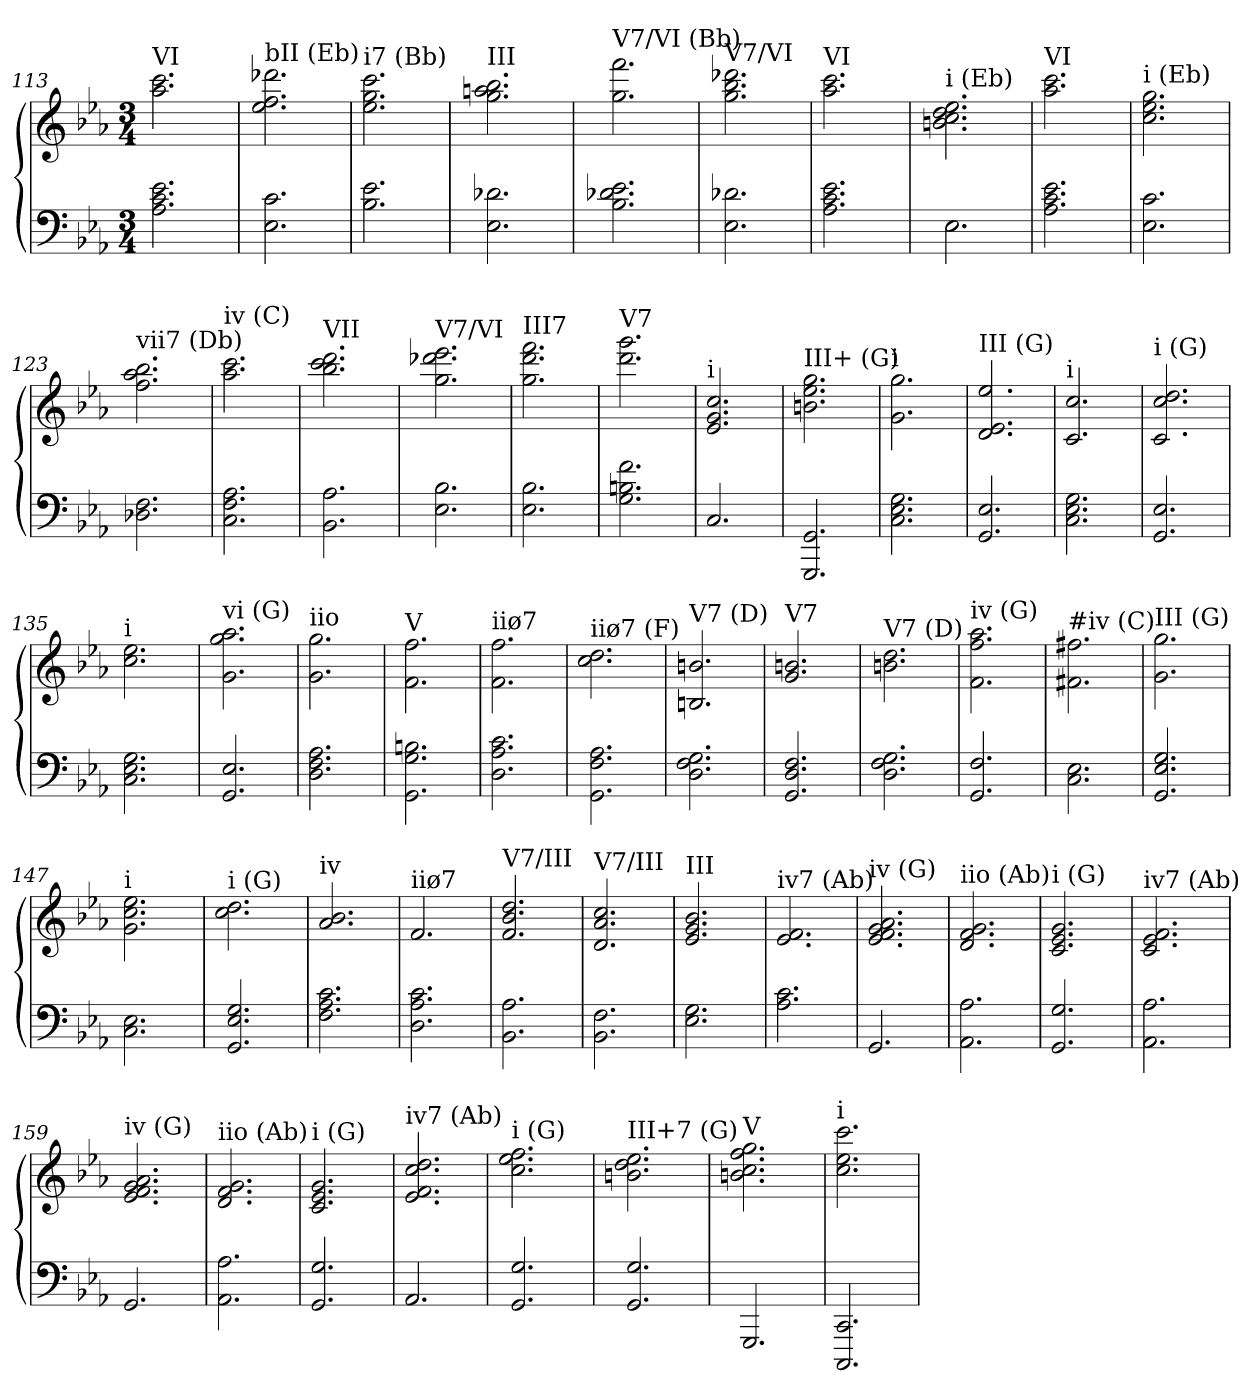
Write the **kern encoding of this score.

**kern	**kern
*part2	*part1
*staff2	*staff1
*clefF4	*clefG2
*k[b-e-a-]	*k[b-e-a-]
*c:	*c:
*M3/4	*M3/4
=113	=113
!	!LO:TX:a:t=VI
2.A- 2.c 2.e-	2.aa- 2.ccc
=114	=114
!	!LO:TX:a:t=bII (Eb)
2.E- 2.c	2.ee- 2.ff 2.ddd-X
=115	=115
!	!LO:TX:a:t=i7 (Bb)
2.B- 2.e-	2.ee- 2.gg 2.ccc
=116	=116
!	!LO:TX:a:t=III
2.E- 2.d-X	2.gg 2.aan 2.bb-
=117	=117
!	!LO:TX:a:t=V7/VI (Bb)
2.B- 2.d-X 2.e-	2.gg 2.fff
=118	=118
!	!LO:TX:a:t=V7/VI
2.E- 2.d-X	2.gg 2.bb- 2.ddd-X
=119	=119
!	!LO:TX:a:t=VI
2.A- 2.c 2.e-	2.aa- 2.ccc
=120	=120
!	!LO:TX:a:t=i (Eb)
2.E-	2.bn 2.cc 2.dd 2.ee-
=121	=121
!	!LO:TX:a:t=VI
2.A- 2.c 2.e-	2.aa- 2.ccc
=122	=122
!	!LO:TX:a:t=i (Eb)
2.E- 2.c	2.cc 2.ee- 2.gg
=123	=123
!	!LO:TX:a:t=vii7 (Db)
2.D-X 2.F	2.ff 2.aa- 2.bb-
=124	=124
!	!LO:TX:a:t=iv (C)
2.C 2.F 2.A-	2.aa- 2.ccc
=125	=125
!	!LO:TX:a:t=VII
2.BB- 2.A-	2.bb- 2.ccc 2.ddd
=126	=126
!	!LO:TX:a:t=V7/VI
2.E- 2.B-	2.gg 2.ddd-X 2.eee-
=127	=127
!	!LO:TX:a:t=III7
2.E- 2.B-	2.gg 2.ddd 2.fff
=128	=128
!	!LO:TX:a:t=V7
2.G 2.Bn 2.f	2.ddd 2.ggg
=129	=129
!	!LO:TX:a:t=i
2.C	2.e- 2.g 2.cc
=130	=130
!	!LO:TX:a:t=III+ (G)
2.GGG 2.GG	2.bn 2.ee- 2.gg
=131	=131
!	!LO:TX:a:t=i
2.C 2.E- 2.G	2.g 2.gg
=132	=132
!	!LO:TX:a:t=III (G)
2.GG 2.E-	2.d 2.e- 2.ee-
=133	=133
!	!LO:TX:a:t=i
2.C 2.E- 2.G	2.c 2.cc
=134	=134
!	!LO:TX:a:t=i (G)
2.GG 2.E-	2.c 2.cc 2.dd
=135	=135
!	!LO:TX:a:t=i
2.C 2.E- 2.G	2.cc 2.ee-
=136	=136
!	!LO:TX:a:t=vi (G)
2.GG 2.E-	2.g 2.gg 2.aa-
=137	=137
!	!LO:TX:a:t=iio
2.D 2.F 2.A-	2.g 2.gg
=138	=138
!	!LO:TX:a:t=V
2.GG 2.G 2.Bn	2.f 2.ff
=139	=139
!	!LO:TX:a:t=iiø7
2.D 2.A- 2.c	2.f 2.ff
=140	=140
!	!LO:TX:a:t=iiø7 (F)
2.GG 2.F 2.A-	2.cc 2.dd
=141	=141
!	!LO:TX:a:t=V7 (D)
2.D 2.F 2.G	2.Bn 2.bn
=142	=142
!	!LO:TX:a:t=V7
2.GG 2.D 2.F	2.g 2.bn
=143	=143
!	!LO:TX:a:t=V7 (D)
2.D 2.F 2.G	2.bn 2.dd
=144	=144
!	!LO:TX:a:t=iv (G)
2.GG 2.F	2.f 2.ff 2.aa-
=145	=145
!	!LO:TX:a:t=#iv (C)
2.C 2.E-	2.f#X 2.ff#X
=146	=146
!	!LO:TX:a:t=III (G)
2.GG 2.E- 2.G	2.g 2.gg
=147	=147
!	!LO:TX:a:t=i
2.C 2.E-	2.g 2.cc 2.ee-
=148	=148
!	!LO:TX:a:t=i (G)
2.GG 2.E- 2.G	2.cc 2.dd
=149	=149
!	!LO:TX:a:t=iv
2.F 2.A- 2.c	2.a- 2.b-
=150	=150
!	!LO:TX:a:t=iiø7
2.D 2.A- 2.c	2.f
=151	=151
!	!LO:TX:a:t=V7/III
2.BB- 2.A-	2.f 2.b- 2.dd
=152	=152
!	!LO:TX:a:t=V7/III
2.BB- 2.F	2.d 2.a- 2.cc
=153	=153
!	!LO:TX:a:t=III
2.E- 2.G	2.e- 2.g 2.b-
=154	=154
!	!LO:TX:a:t=iv7 (Ab)
2.A- 2.c	2.e- 2.f
=155	=155
!	!LO:TX:a:t=iv (G)
2.GG	2.e- 2.f 2.g 2.a-
=156	=156
!	!LO:TX:a:t=iio (Ab)
2.AA- 2.A-	2.d 2.f 2.g
=157	=157
!	!LO:TX:a:t=i (G)
2.GG 2.G	2.c 2.e- 2.g
=158	=158
!	!LO:TX:a:t=iv7 (Ab)
2.AA- 2.A-	2.c 2.e- 2.f
=159	=159
!	!LO:TX:a:t=iv (G)
2.GG	2.e- 2.f 2.g 2.a-
=160	=160
!	!LO:TX:a:t=iio (Ab)
2.AA- 2.A-	2.d 2.f 2.g
=161	=161
!	!LO:TX:a:t=i (G)
2.GG 2.G	2.c 2.e- 2.g
=162	=162
!	!LO:TX:a:t=iv7 (Ab)
2.AA-	2.e- 2.f 2.cc 2.dd
=163	=163
!	!LO:TX:a:t=i (G)
2.GG 2.G	2.cc 2.ee- 2.ff
=164	=164
!	!LO:TX:a:t=III+7 (G)
2.GG 2.G	2.bn 2.dd 2.ee-
=165	=165
!	!LO:TX:a:t=V
2.GGG	2.bn 2.cc 2.ff 2.gg
=166	=166
!	!LO:TX:a:t=i
2.CCC 2.CC	2.cc 2.ee- 2.ccc
=	=
*-	*-
